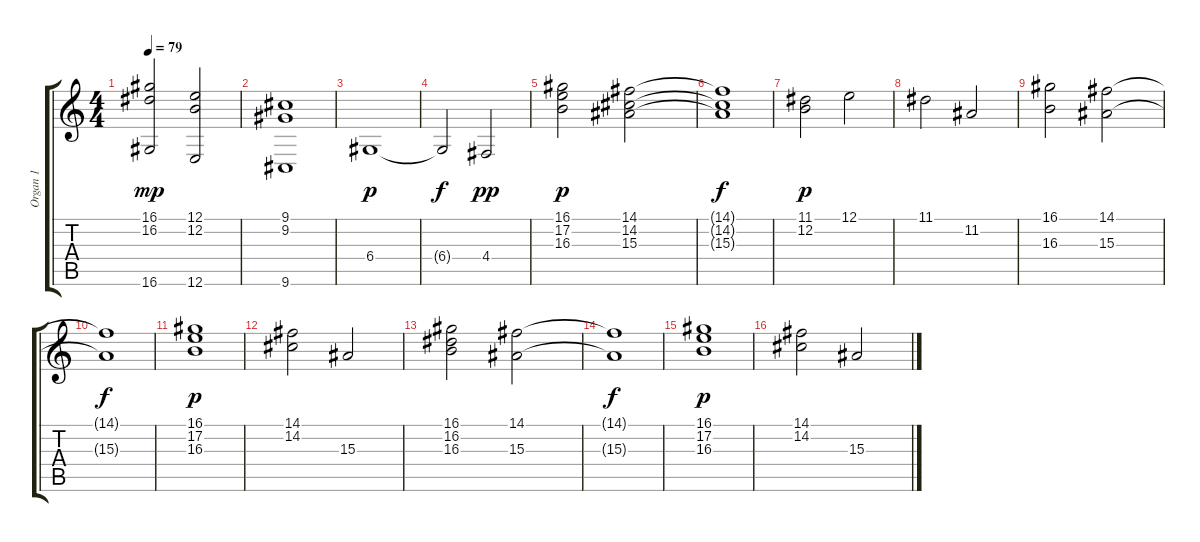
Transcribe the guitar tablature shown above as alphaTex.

\track ("Organ 1" "Organ 1") {instrument seashore}
\staff {score tabs}
\tuning (E4 B3 G3 D3 A2 E2) {hide}
\ts (4 4)
\tempo 79
\clef g2
\ks c
(16.1 16.2 16.6).2{dy mp} (12.1 12.2 12.6).2 |
(9.1 9.2 9.6).1 |
6.4.1{dy p} |
6.4{t}.2{dy f} 4.4.2{dy pp} |
(16.1 17.2 16.3).2{dy p} (14.1 14.2 15.3).2 |
(14.1{t} 14.2{t} 15.3{t}).1{dy f} |
(11.1 12.2).2{dy p} 12.1.2 |
11.1.2 11.2.2 |
(16.1 16.3).2 (14.1 15.3).2 |
(14.1{t} 15.3{t}).1{dy f} |
(16.1 17.2 16.3).1{dy p} |
(14.1 14.2).2 15.3.2 |
(16.1 16.2 16.3).2 (14.1 15.3).2 |
(14.1{t} 15.3{t}).1{dy f} |
(16.1 17.2 16.3).1{dy p} |
(14.1 14.2).2 15.3.2
